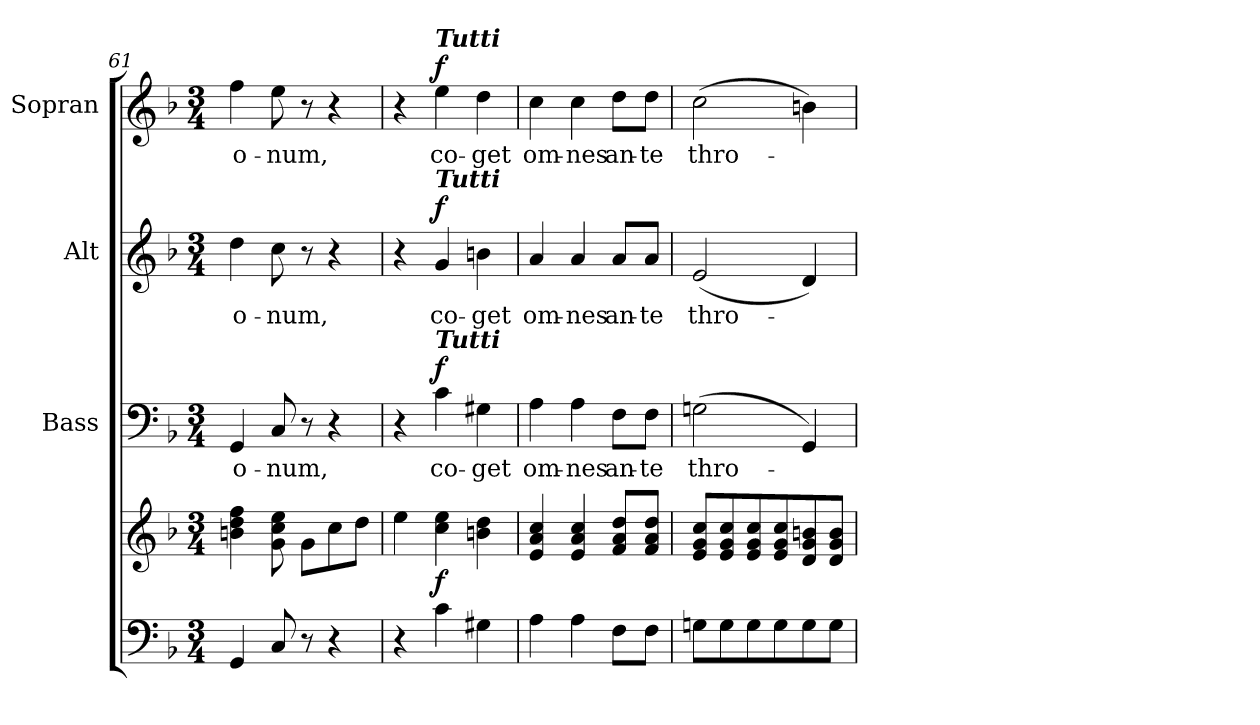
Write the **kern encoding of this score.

**kern	**kern	**dynam	**kern	**text	**dynam	**kern	**text	**dynam	**kern	**text	**dynam
*part4	*part4	*part4	*part3	*part3	*part3	*part2	*part2	*part2	*part1	*part1	*part1
*staff5	*staff4	*staff4/5	*staff3	*staff3	*staff3	*staff2	*staff2	*staff2	*staff1	*staff1	*staff1
*	*	*	*I"Bass	*	*	*I"Alt	*	*	*I"Sopran	*	*
*	*	*	*I'B.	*	*	*I'A.	*	*	*I'S.	*	*
*clefF4	*clefG2	*	*clefF4	*	*	*clefG2	*	*	*clefG2	*	*
*k[b-]	*k[b-]	*	*k[b-]	*	*	*k[b-]	*	*	*k[b-]	*	*
*F:	*F:	*	*F:	*	*	*F:	*	*	*F:	*	*
*M3/4	*M3/4	*	*M3/4	*	*	*M3/4	*	*	*M3/4	*	*
=61	=61	=61	=61	=61	=61	=61	=61	=61	=61	=61	=61
!	!	!	!	!LO:LY:b	!	!	!LO:LY:b	!	!	!LO:LY:b	!
4GG/	4bn\ 4dd\ 4ff\	.	4GG/	-o-	.	4dd\	-o-	.	4ff\	-o-	.
!	!	!	!	!LO:LY:b	!	!	!LO:LY:b	!	!	!LO:LY:b	!
8C/	8g\ 8cc\ 8ee\	.	8C/	-num,	.	8cc\	-num,	.	8ee\	-num,	.
8r	8g\L	.	8r	.	.	8r	.	.	8r	.	.
4r	8cc\	.	4r	.	.	4r	.	.	4r	.	.
.	8dd\J	.	.	.	.	.	.	.	.	.	.
=62	=62	=62	=62	=62	=62	=62	=62	=62	=62	=62	=62
4r	4ee\	.	4r	.	.	4r	.	.	4r	.	.
!	!	!	!	!	!	!	!	!	!LO:TX:a:Bi:t=Tutti	!	!
!	!	!	!	!	!	!LO:TX:a:Bi:t=Tutti	!	!	!	!	!
!	!	!	!LO:TX:a:Bi:t=Tutti	!	!	!	!	!	!	!	!
!	!	!LO:DY:b	!	!LO:LY:b	!LO:DY:a	!	!LO:LY:b	!LO:DY:a	!	!LO:LY:b	!LO:DY:a
4c\	4cc\ 4ee\	f	4c\	co-	f	4g/	co-	f	4ee\	co-	f
!	!	!	!	!LO:LY:b	!	!	!LO:LY:b	!	!	!LO:LY:b	!
4G#X\	4bn\ 4dd\	.	4G#X\	-get	.	4bn\	-get	.	4dd\	-get	.
=63	=63	=63	=63	=63	=63	=63	=63	=63	=63	=63	=63
!	!	!	!	!LO:LY:b	!	!	!LO:LY:b	!	!	!LO:LY:b	!
4A\	4e/ 4a/ 4cc/	.	4A\	om-	.	4a/	om-	.	4cc\	om-	.
!	!	!	!	!LO:LY:b	!	!	!LO:LY:b	!	!	!LO:LY:b	!
4A\	4e/ 4a/ 4cc/	.	4A\	-nes	.	4a/	-nes	.	4cc\	-nes	.
!	!	!	!	!LO:LY:b	!	!	!LO:LY:b	!	!	!LO:LY:b	!
8F\L	8f/ 8a/ 8dd/L	.	8F\L	an-	.	8a/L	an-	.	8dd\L	an-	.
!	!	!	!	!LO:LY:b	!	!	!LO:LY:b	!	!	!LO:LY:b	!
8F\J	8f/ 8a/ 8dd/J	.	8F\J	-te	.	8a/J	-te	.	8dd\J	-te	.
=64	=64	=64	=64	=64	=64	=64	=64	=64	=64	=64	=64
!	!	!	!	!LO:LY:b	!	!	!LO:LY:b	!	!	!LO:LY:b	!
8Gn\L	8e/ 8g/ 8cc/L	.	(>2Gn\	thro-	.	(<2e/	thro-	.	(>2cc\	thro-	.
8G\	8e/ 8g/ 8cc/	.	.	.	.	.	.	.	.	.	.
8G\	8e/ 8g/ 8cc/	.	.	.	.	.	.	.	.	.	.
8G\	8e/ 8g/ 8cc/	.	.	.	.	.	.	.	.	.	.
8G\	8d/ 8g/ 8bn/	.	4GG/)	.	.	4d/)	.	.	4bn\)	.	.
8G\J	8d/ 8g/ 8b/J	.	.	.	.	.	.	.	.	.	.
=	=	=	=	=	=	=	=	=	=	=	=
*-	*-	*-	*-	*-	*-	*-	*-	*-	*-	*-	*-
